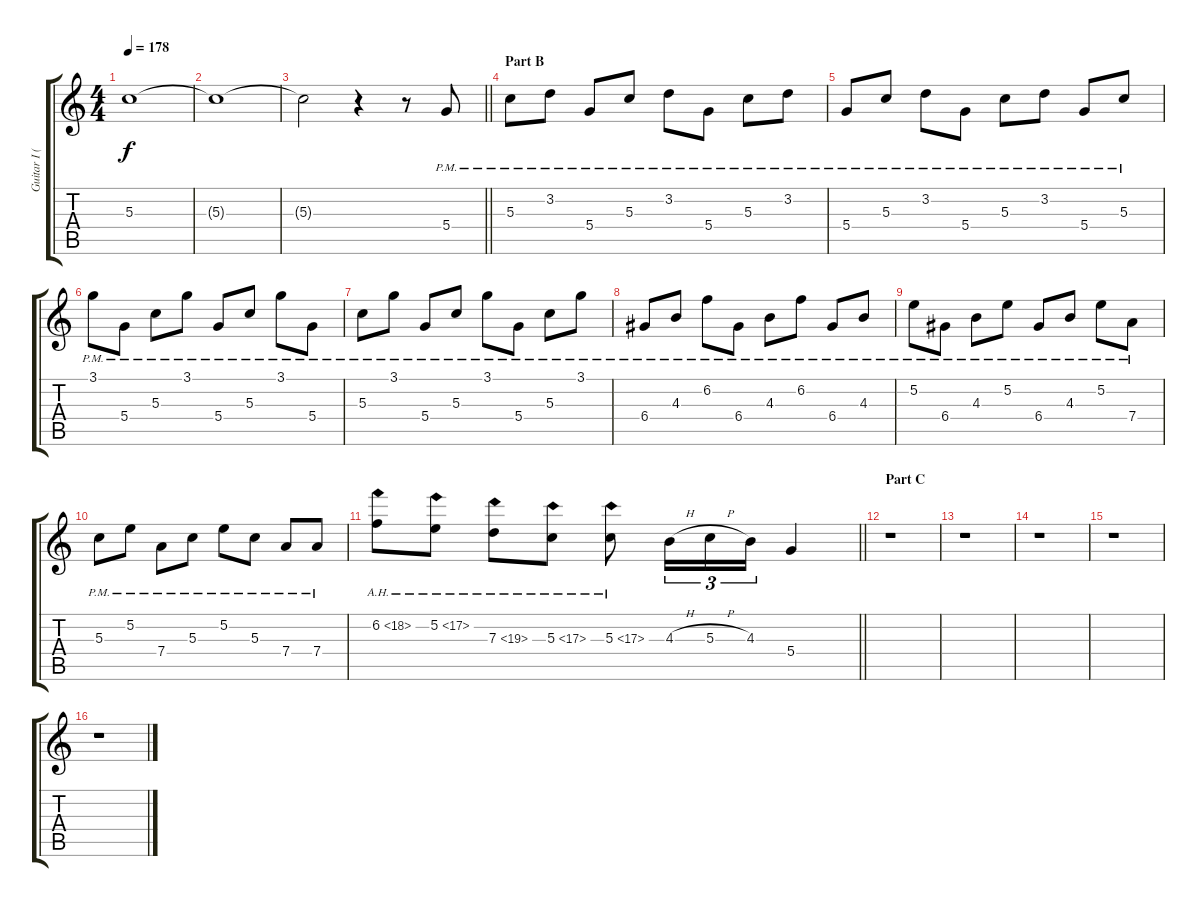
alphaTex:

\track ("Guitar I (Daita)" "Guitar I (") {instrument distortionguitar}
\staff {score tabs}
\tuning (E4 B3 G3 D3 A2 E2) {hide}
\ts (4 4)
\tempo 178
\clef g2
\ks c
5.3{t}.1{dy f} |
5.3{t}.1 |
\barLineRight lightlight
5.3{t}.2 r.4{instrument distortionguitar} r.8 5.4{pm}.8 |
\section ("" "Part B")
5.3{pm}.8 3.2{pm}.8 5.4{pm}.8 5.3{pm}.8 3.2{pm}.8 5.4{pm}.8 5.3{pm}.8 3.2{pm}.8 |
5.4{pm}.8 5.3{pm}.8 3.2{pm}.8 5.4{pm}.8 5.3{pm}.8 3.2{pm}.8 5.4{pm}.8 5.3{pm}.8 |
3.1{pm}.8 5.4{pm}.8 5.3{pm}.8 3.1{pm}.8 5.4{pm}.8 5.3{pm}.8 3.1{pm}.8 5.4{pm}.8 |
5.3{pm}.8 3.1{pm}.8 5.4{pm}.8 5.3{pm}.8 3.1{pm}.8 5.4{pm}.8 5.3{pm}.8 3.1{pm}.8 |
6.4{pm}.8 4.3{pm}.8 6.2{pm}.8 6.4{pm}.8 4.3{pm}.8 6.2{pm}.8 6.4{pm}.8 4.3{pm}.8 |
5.2{pm}.8 6.4{pm}.8 4.3{pm}.8 5.2{pm}.8 6.4{pm}.8 4.3{pm}.8 5.2{pm}.8 7.4{pm}.8 |
5.3{pm}.8 5.2{pm}.8 7.4{pm}.8 5.3{pm}.8 5.2{pm}.8 5.3{pm}.8 7.4{pm}.8 7.4{pm}.8 |
\barLineRight lightlight
6.2{ah 12}.8 5.2{ah 12}.8 7.3{ah 12}.8 5.3{ah 12}.8 5.3{ah 12}.8 4.3{h}.16{tu (3 2)} 5.3{h}.16{tu (3 2)} 4.3.16{tu (3 2)} 5.4.4 |
\section ("" "Part C")
r.1 |
r.1 |
r.1 |
r.1 |
r.1
